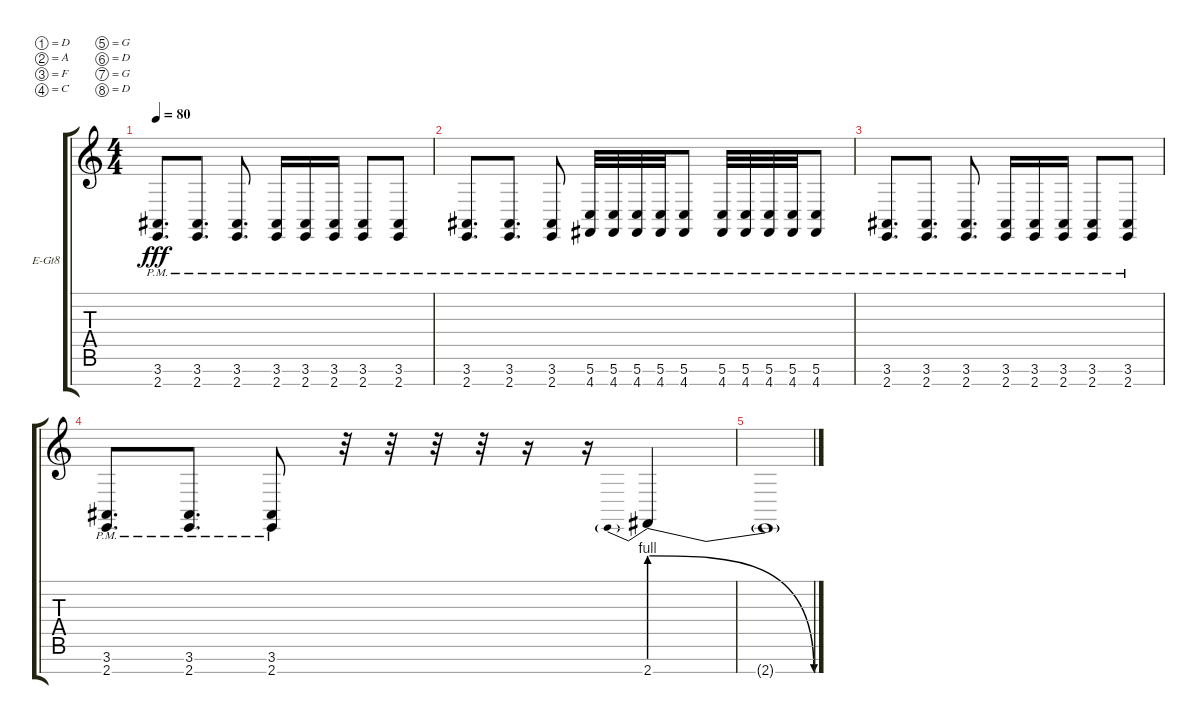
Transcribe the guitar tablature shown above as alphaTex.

\bracketExtendMode groupsimilarinstruments
\firstSystemTrackNameOrientation horizontal
\otherSystemsTrackNameOrientation horizontal
\track ("Jae" "E-Gt8") {instrument distortionguitar}
\staff {score tabs}
\tuning (D4 A3 F3 C3 G2 D2 G1 D1)
\ts (4 4)
\tempo 80
\clef g2
\ks c
(2.8{pm} 3.7{pm}).8{d dy fff} (2.8{pm} 3.7{pm}).8{d} (2.8{pm} 3.7{pm}).8{d} (2.8{pm} 3.7{pm}).16 (2.8{pm} 3.7{pm}).16 (2.8{pm} 3.7{pm}).16 (2.8{pm} 3.7{pm}).8 (2.8{pm} 3.7{pm}).8 |
(2.8{pm} 3.7{pm}).8{d} (2.8{pm} 3.7{pm}).8{d} (2.8{pm} 3.7{pm}).8 (4.8{pm} 5.7{pm}).32 (4.8{pm} 5.7{pm}).32 (4.8{pm} 5.7{pm}).32 (4.8{pm} 5.7{pm}).32 (4.8{pm} 5.7{pm}).8 (4.8{pm} 5.7{pm}).32 (4.8{pm} 5.7{pm}).32 (4.8{pm} 5.7{pm}).32 (4.8{pm} 5.7{pm}).32 (4.8{pm} 5.7{pm}).8 |
(2.8{pm} 3.7{pm}).8{d} (2.8{pm} 3.7{pm}).8{d} (2.8{pm} 3.7{pm}).8{d} (2.8{pm} 3.7{pm}).16 (2.8{pm} 3.7{pm}).16 (2.8{pm} 3.7{pm}).16 (2.8{pm} 3.7{pm}).8 (2.8{pm} 3.7{pm}).8 |
(2.8{pm} 3.7{pm}).8{d} (2.8{pm} 3.7{pm}).8{d} (2.8{pm} 3.7{pm}).8 r.32 r.32 r.32 r.32 r.16 r.16 2.8{be (prebendrelease 0 4 59.4 0)}.4 |
2.8{t}.1
